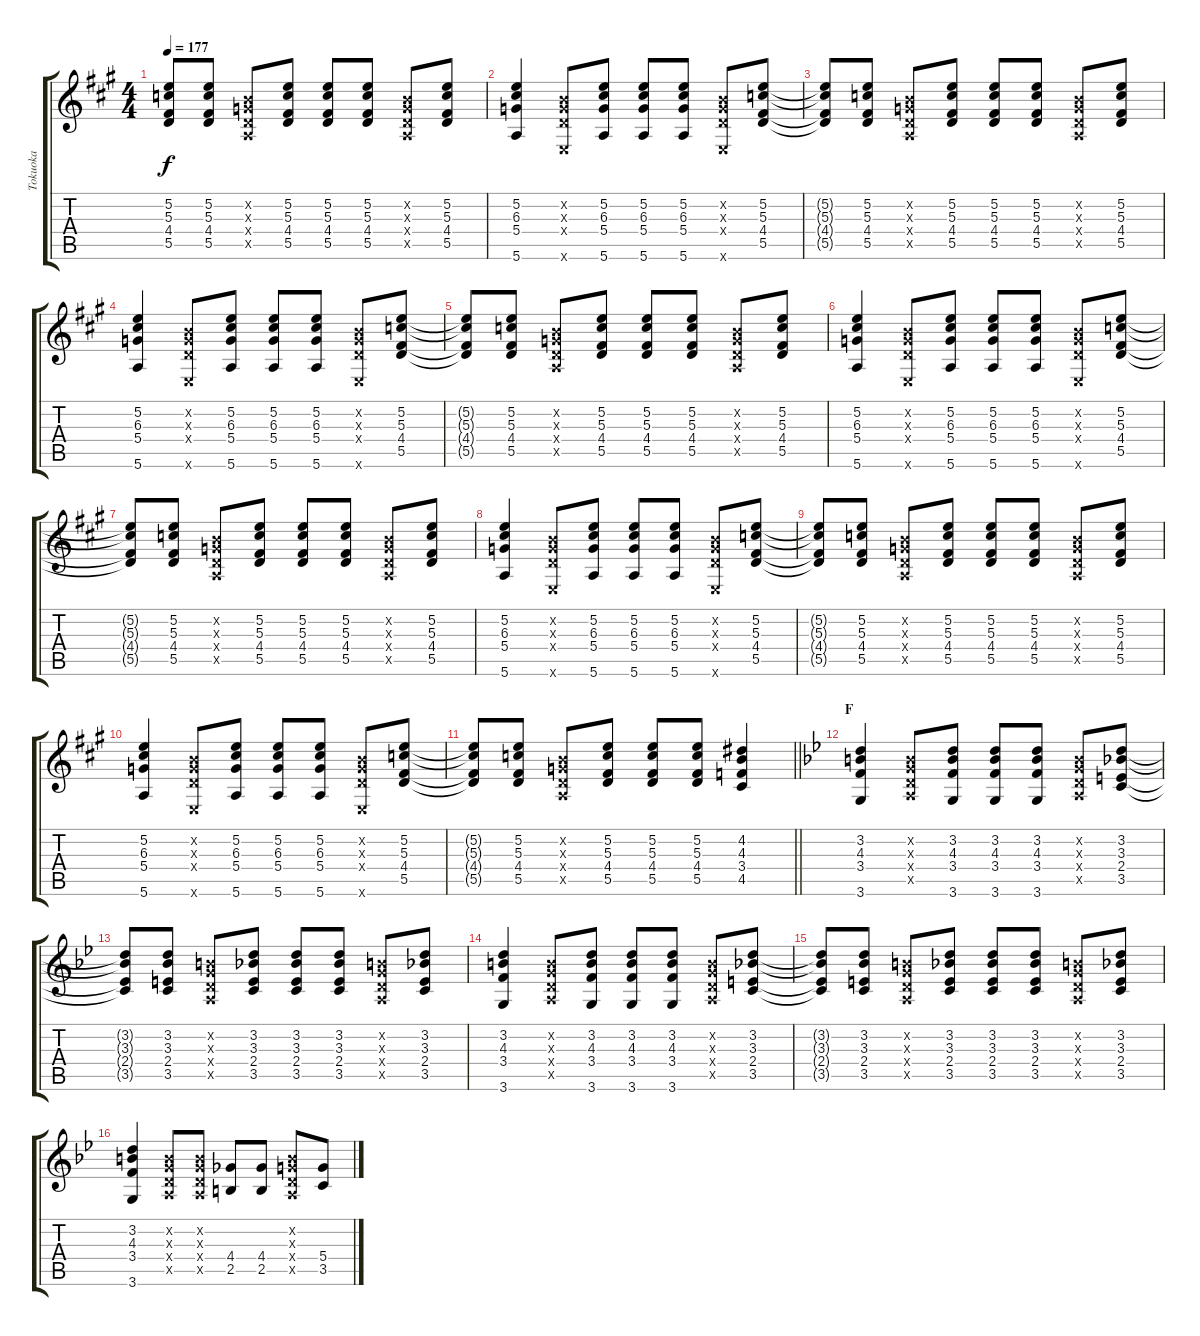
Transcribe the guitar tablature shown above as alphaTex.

\track ("Tokuoka" "Tokuoka") {instrument acousticguitarsteel}
\staff {score tabs}
\tuning (E4 B3 G3 D3 A2 E2) {hide}
\ts (4 4)
\tempo 177
\clef g2
\ks a
(5.2{t} 5.3{t} 4.4{t} 5.5{t}).8{dy f} (5.2 5.3 4.4 5.5).8 (0.2{x} 0.3{x} 0.4{x} 0.5{x}).8 (5.2 5.3 4.4 5.5).8 (5.2 5.3 4.4 5.5).8 (5.2 5.3 4.4 5.5).8 (0.2{x} 0.3{x} 0.4{x} 0.5{x}).8 (5.2 5.3 4.4 5.5).8 |
(5.2 6.3 5.4 5.6).4 (0.2{x} 0.3{x} 0.4{x} 0.6{x}).8 (5.2 6.3 5.4 5.6).8 (5.2 6.3 5.4 5.6).8 (5.2 6.3 5.4 5.6).8 (0.2{x} 0.3{x} 0.4{x} 0.6{x}).8 (5.2 5.3 4.4 5.5).8 |
(5.2{t} 5.3{t} 4.4{t} 5.5{t}).8 (5.2 5.3 4.4 5.5).8 (0.2{x} 0.3{x} 0.4{x} 0.5{x}).8 (5.2 5.3 4.4 5.5).8 (5.2 5.3 4.4 5.5).8 (5.2 5.3 4.4 5.5).8 (0.2{x} 0.3{x} 0.4{x} 0.5{x}).8 (5.2 5.3 4.4 5.5).8 |
(5.2 6.3 5.4 5.6).4 (0.2{x} 0.3{x} 0.4{x} 0.6{x}).8 (5.2 6.3 5.4 5.6).8 (5.2 6.3 5.4 5.6).8 (5.2 6.3 5.4 5.6).8 (0.2{x} 0.3{x} 0.4{x} 0.6{x}).8 (5.2 5.3 4.4 5.5).8 |
(5.2{t} 5.3{t} 4.4{t} 5.5{t}).8 (5.2 5.3 4.4 5.5).8 (0.2{x} 0.3{x} 0.4{x} 0.5{x}).8 (5.2 5.3 4.4 5.5).8 (5.2 5.3 4.4 5.5).8 (5.2 5.3 4.4 5.5).8 (0.2{x} 0.3{x} 0.4{x} 0.5{x}).8 (5.2 5.3 4.4 5.5).8 |
(5.2 6.3 5.4 5.6).4 (0.2{x} 0.3{x} 0.4{x} 0.6{x}).8 (5.2 6.3 5.4 5.6).8 (5.2 6.3 5.4 5.6).8 (5.2 6.3 5.4 5.6).8 (0.2{x} 0.3{x} 0.4{x} 0.6{x}).8 (5.2 5.3 4.4 5.5).8 |
(5.2{t} 5.3{t} 4.4{t} 5.5{t}).8 (5.2 5.3 4.4 5.5).8 (0.2{x} 0.3{x} 0.4{x} 0.5{x}).8 (5.2 5.3 4.4 5.5).8 (5.2 5.3 4.4 5.5).8 (5.2 5.3 4.4 5.5).8 (0.2{x} 0.3{x} 0.4{x} 0.5{x}).8 (5.2 5.3 4.4 5.5).8 |
(5.2 6.3 5.4 5.6).4 (0.2{x} 0.3{x} 0.4{x} 0.6{x}).8 (5.2 6.3 5.4 5.6).8 (5.2 6.3 5.4 5.6).8 (5.2 6.3 5.4 5.6).8 (0.2{x} 0.3{x} 0.4{x} 0.6{x}).8 (5.2 5.3 4.4 5.5).8 |
(5.2{t} 5.3{t} 4.4{t} 5.5{t}).8 (5.2 5.3 4.4 5.5).8 (0.2{x} 0.3{x} 0.4{x} 0.5{x}).8 (5.2 5.3 4.4 5.5).8 (5.2 5.3 4.4 5.5).8 (5.2 5.3 4.4 5.5).8 (0.2{x} 0.3{x} 0.4{x} 0.5{x}).8 (5.2 5.3 4.4 5.5).8 |
(5.2 6.3 5.4 5.6).4 (0.2{x} 0.3{x} 0.4{x} 0.6{x}).8 (5.2 6.3 5.4 5.6).8 (5.2 6.3 5.4 5.6).8 (5.2 6.3 5.4 5.6).8 (0.2{x} 0.3{x} 0.4{x} 0.6{x}).8 (5.2 5.3 4.4 5.5).8 |
\barLineRight lightlight
(5.2{t} 5.3{t} 4.4{t} 5.5{t}).8 (5.2 5.3 4.4 5.5).8 (0.2{x} 0.3{x} 0.4{x} 0.5{x}).8 (5.2 5.3 4.4 5.5).8 (5.2 5.3 4.4 5.5).8 (5.2 5.3 4.4 5.5).8 (4.2 4.3 3.4 4.5).4 |
\section ("" "F")
\ks bb
(3.2 4.3 3.4 3.6).4 (0.2{x} 0.3{x} 0.4{x} 0.5{x}).8 (3.2 4.3 3.4 3.6).8 (3.2 4.3 3.4 3.6).8 (3.2 4.3 3.4 3.6).8 (0.2{x} 0.3{x} 0.4{x} 0.5{x}).8 (3.2 3.3 2.4 3.5).8 |
(3.2{t} 3.3{t} 2.4{t} 3.5{t}).8 (3.2 3.3 2.4 3.5).8 (0.2{x} 0.3{x} 0.4{x} 0.5{x}).8 (3.2 3.3 2.4 3.5).8 (3.2 3.3 2.4 3.5).8 (3.2 3.3 2.4 3.5).8 (0.2{x} 0.3{x} 0.4{x} 0.5{x}).8 (3.2 3.3 2.4 3.5).8 |
(3.2 4.3 3.4 3.6).4 (0.2{x} 0.3{x} 0.4{x} 0.5{x}).8 (3.2 4.3 3.4 3.6).8 (3.2 4.3 3.4 3.6).8 (3.2 4.3 3.4 3.6).8 (0.2{x} 0.3{x} 0.4{x} 0.5{x}).8 (3.2 3.3 2.4 3.5).8 |
(3.2{t} 3.3{t} 2.4{t} 3.5{t}).8 (3.2 3.3 2.4 3.5).8 (0.2{x} 0.3{x} 0.4{x} 0.5{x}).8 (3.2 3.3 2.4 3.5).8 (3.2 3.3 2.4 3.5).8 (3.2 3.3 2.4 3.5).8 (0.2{x} 0.3{x} 0.4{x} 0.5{x}).8 (3.2 3.3 2.4 3.5).8 |
(3.2 4.3 3.4 3.6).4 (0.2{x} 0.3{x} 0.4{x} 0.5{x}).8 (0.2{x} 0.3{x} 0.4{x} 0.5{x}).8 (4.4 2.5).8 (4.4 2.5).8 (0.2{x} 0.3{x} 0.4{x} 0.5{x}).8 (5.4 3.5).8
